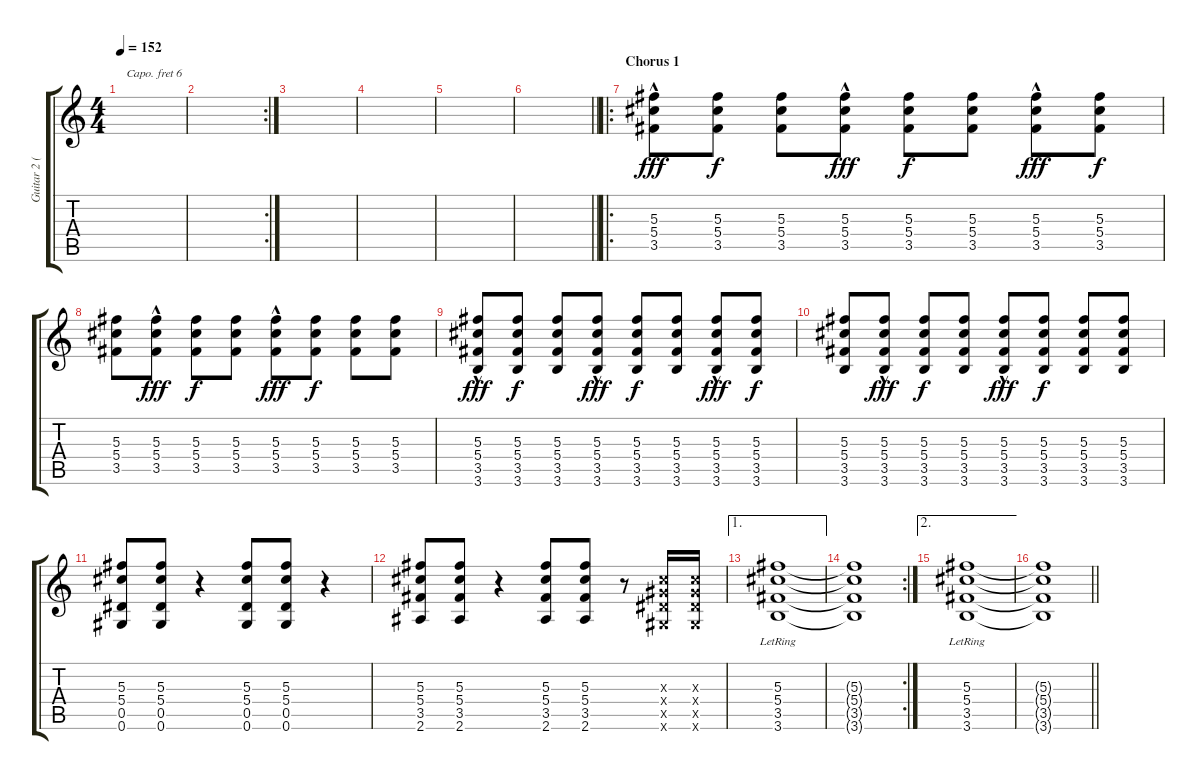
\track ("Guitar 2 (dist)" "Guitar 2 (") {instrument distortionguitar}
\staff {score tabs}
\capo 6
\tuning (E4 B3 G3 D3 A2 D2) {hide}
\ts (4 4)
\tempo 152
\clef g2
\ks c
|
\rc 2
|
|
|
|
\barLineRight lightlight
|
\ro
\section ("" "Chorus 1")
(5.3{hac} 5.4{hac} 3.5{hac}).8{dy fff} (5.3 5.4 3.5).8{dy f} (5.3 5.4 3.5).8 (5.3{hac} 5.4{hac} 3.5{hac}).8{dy fff} (5.3 5.4 3.5).8{dy f} (5.3 5.4 3.5).8 (5.3{hac} 5.4{hac} 3.5{hac}).8{dy fff} (5.3 5.4 3.5).8{dy f} |
(5.3 5.4 3.5).8 (5.3{hac} 5.4{hac} 3.5{hac}).8{dy fff} (5.3 5.4 3.5).8{dy f} (5.3 5.4 3.5).8 (5.3{hac} 5.4{hac} 3.5{hac}).8{dy fff} (5.3 5.4 3.5).8{dy f} (5.3 5.4 3.5).8 (5.3 5.4 3.5).8 |
(5.3{hac} 5.4{hac} 3.5{hac} 3.6{hac}).8{dy fff} (5.3 5.4 3.5 3.6).8{dy f} (5.3 5.4 3.5 3.6).8 (5.3{hac} 5.4{hac} 3.5{hac} 3.6{hac}).8{dy fff} (5.3 5.4 3.5 3.6).8{dy f} (5.3 5.4 3.5 3.6).8 (5.3{hac} 5.4{hac} 3.5{hac} 3.6{hac}).8{dy fff} (5.3 5.4 3.5 3.6).8{dy f} |
(5.3 5.4 3.5 3.6).8 (5.3{hac} 5.4{hac} 3.5{hac} 3.6{hac}).8{dy fff} (5.3 5.4 3.5 3.6).8{dy f} (5.3 5.4 3.5 3.6).8 (5.3{hac} 5.4{hac} 3.5{hac} 3.6{hac}).8{dy fff} (5.3 5.4 3.5 3.6).8{dy f} (5.3 5.4 3.5 3.6).8 (5.3 5.4 3.5 3.6).8 |
(5.3 5.4 0.5 0.6).8 (5.3 5.4 0.5 0.6).8 r.4 (5.3 5.4 0.5 0.6).8 (5.3 5.4 0.5 0.6).8 r.4 |
(5.3 5.4 3.5 2.6).8 (5.3 5.4 3.5 2.6).8 r.4 (5.3 5.4 3.5 2.6).8 (5.3 5.4 3.5 2.6).8 r.8 (0.3{x} 0.4{x} 0.5{x} 0.6{x}).16 (0.3{x} 0.4{x} 0.5{x} 0.6{x}).16 |
\ae 1
(5.3{lr} 5.4{lr} 3.5{lr} 3.6{lr}).1 |
\rc 2
(5.3{t} 5.4{t} 3.5{t} 3.6{t}).1 |
\ae 2
(5.3{lr} 5.4{lr} 3.5{lr} 3.6{lr}).1 |
\barLineRight lightlight
(5.3{t} 5.4{t} 3.5{t} 3.6{t}).1
